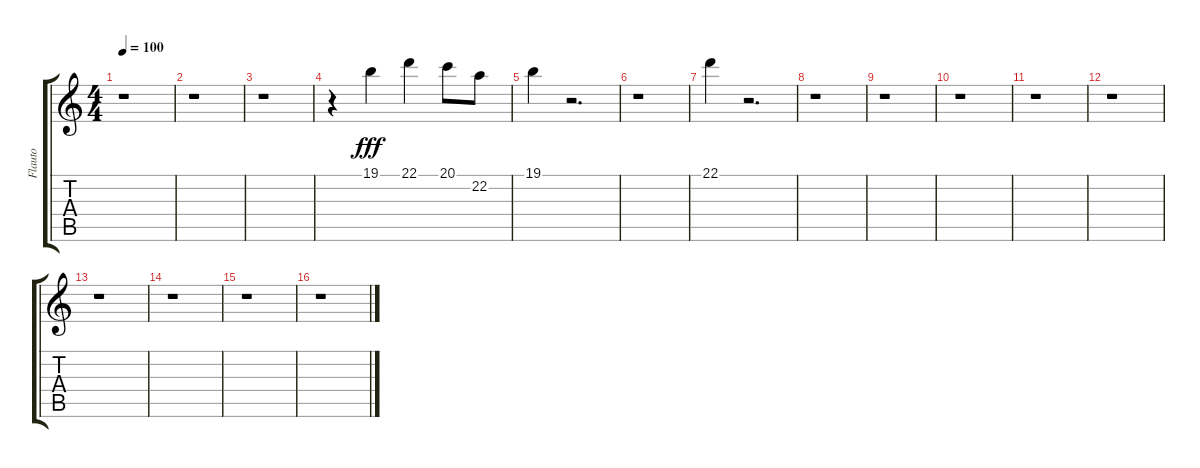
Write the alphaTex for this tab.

\track ("Flauto" "Flauto") {instrument flute}
\staff {score tabs}
\tuning (E4 B3 G3 D3 A2 E2) {hide}
\ts (4 4)
\tempo 100
\clef g2
\ks c
r.1{dy fff} |
r.1 |
r.1 |
r.4 19.1.4 22.1.4 20.1.8 22.2.8 |
19.1.4 r.2{d} |
r.1 |
22.1.4 r.2{d} |
r.1 |
r.1 |
r.1 |
r.1 |
r.1 |
r.1 |
r.1 |
r.1 |
r.1
